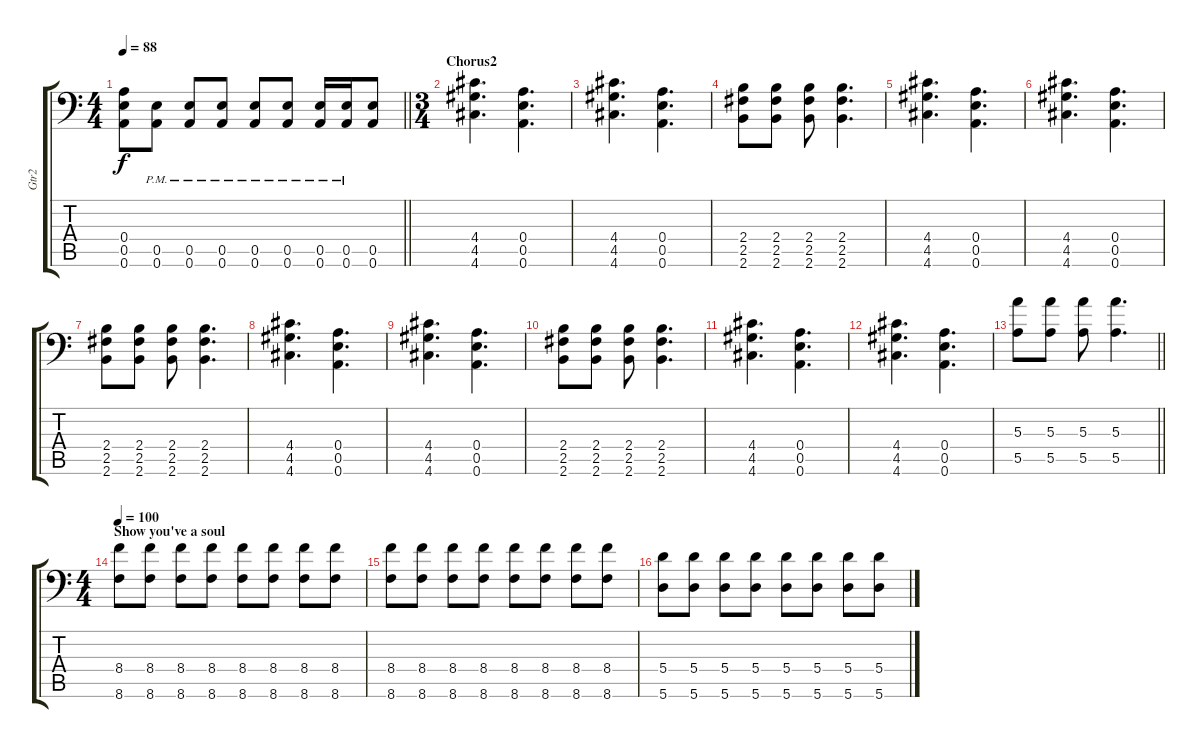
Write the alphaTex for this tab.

\track ("Gtr2" "Gtr2") {instrument distortionguitar}
\staff {score tabs}
\tuning (Db4 A3 E3 A2 E2 A1) {hide}
\ts (4 4)
\tempo 88
\clef f4
\barLineRight lightlight
\ks c
(0.4{t} 0.5{t} 0.6{t}).8{dy f} (0.5{pm} 0.6{pm}).8 (0.5{pm} 0.6{pm}).8 (0.5{pm} 0.6{pm}).8 (0.5{pm} 0.6{pm}).8 (0.5{pm} 0.6{pm}).8 (0.5{pm} 0.6{pm}).16 (0.5{pm} 0.6{pm}).16 (0.5 0.6).8 |
\ts (3 4)
\section ("" "Chorus2")
(4.4 4.5 4.6).4{d} (0.4 0.5 0.6).4{d} |
(4.4 4.5 4.6).4{d} (0.4 0.5 0.6).4{d} |
(2.4 2.5 2.6).8 (2.4 2.5 2.6).8 (2.4 2.5 2.6).8 (2.4 2.5 2.6).4{d} |
(4.4 4.5 4.6).4{d} (0.4 0.5 0.6).4{d} |
(4.4 4.5 4.6).4{d} (0.4 0.5 0.6).4{d} |
(2.4 2.5 2.6).8 (2.4 2.5 2.6).8 (2.4 2.5 2.6).8 (2.4 2.5 2.6).4{d} |
(4.4 4.5 4.6).4{d} (0.4 0.5 0.6).4{d} |
(4.4 4.5 4.6).4{d} (0.4 0.5 0.6).4{d} |
(2.4 2.5 2.6).8 (2.4 2.5 2.6).8 (2.4 2.5 2.6).8 (2.4 2.5 2.6).4{d} |
(4.4 4.5 4.6).4{d} (0.4 0.5 0.6).4{d} |
(4.4 4.5 4.6).4{d} (0.4 0.5 0.6).4{d} |
\barLineRight lightlight
(5.3 5.5).8 (5.3 5.5).8 (5.3 5.5).8 (5.3 5.5).4{d} |
\ts (4 4)
\section ("" "Show you've a soul")
\tempo 100
(8.4 8.6).8 (8.4 8.6).8 (8.4 8.6).8 (8.4 8.6).8 (8.4 8.6).8 (8.4 8.6).8 (8.4 8.6).8 (8.4 8.6).8 |
(8.4 8.6).8 (8.4 8.6).8 (8.4 8.6).8 (8.4 8.6).8 (8.4 8.6).8 (8.4 8.6).8 (8.4 8.6).8 (8.4 8.6).8 |
(5.4 5.6).8 (5.4 5.6).8 (5.4 5.6).8 (5.4 5.6).8 (5.4 5.6).8 (5.4 5.6).8 (5.4 5.6).8 (5.4 5.6).8
